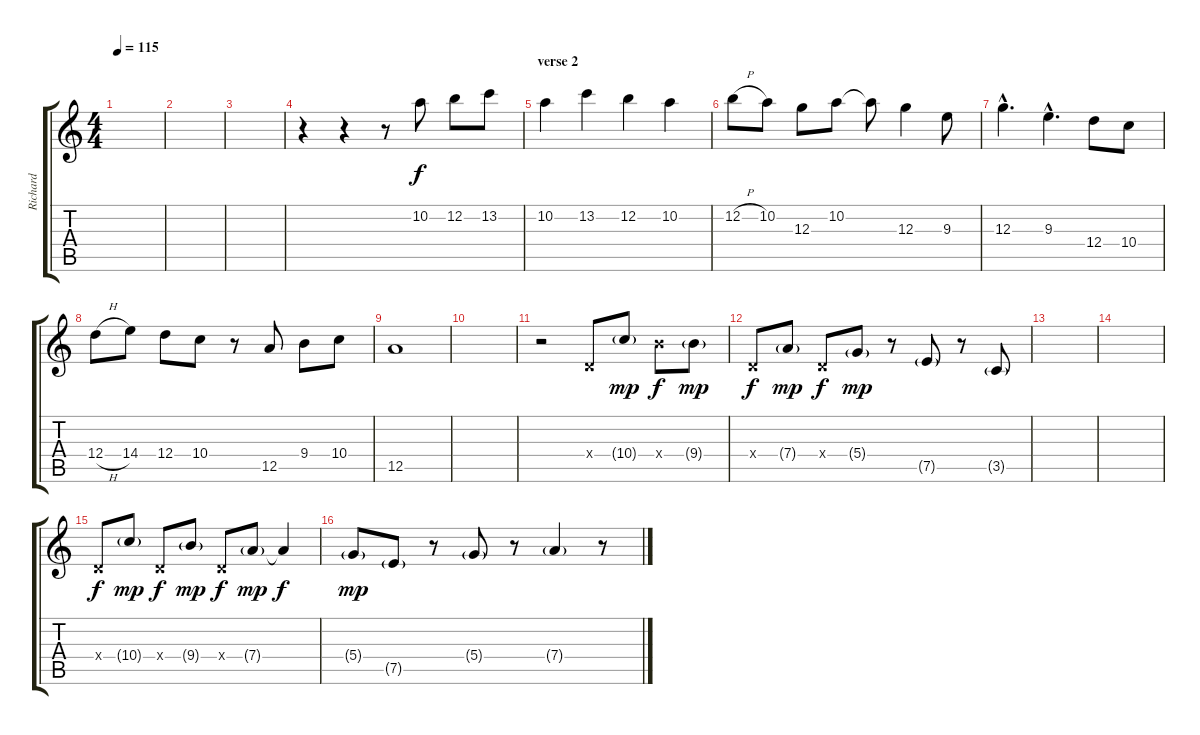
\track ("Richard" "Richard") {instrument overdrivenguitar}
\staff {score tabs}
\tuning (E4 B3 G3 D3 A2 E2) {hide}
\ts (4 4)
\tempo 115
\clef g2
\ks c
|
|
|
r.4 r.4 r.8 10.2.8 12.2.8 13.2.8 |
\section ("" "verse 2")
10.2.4 13.2.4 12.2.4 10.2.4 |
12.2{h}.8 10.2.8 12.3.8 10.2.8 10.2{t}.8 12.3.4 9.3.8 |
12.3{hac}.4{d} 9.3{hac}.4{d} 12.4.8 10.4.8 |
12.4{h}.8 14.4.8 12.4.8 10.4.8 r.8 12.5.8 9.4.8 10.4.8 |
12.5.1{volume 3 instrument overdrivenguitar} |
|
r.2 0.4{x}.8{volume 10} 10.4{g}.8{dy mp} 9.4{x}.8{dy f} 9.4{g}.8{dy mp} |
0.4{x}.8{dy f} 7.4{g}.8{dy mp} 0.4{x}.8{dy f} 5.4{g}.8{dy mp} r.8 7.5{g}.8 r.8 3.5{g}.8 |
|
|
0.4{x}.8{dy f volume 12} 10.4{g}.8{dy mp} 0.4{x}.8{dy f} 9.4{g}.8{dy mp} 0.4{x}.8{dy f} 7.4{g}.8{dy mp} 7.4{t}.4{dy f} |
5.4{g}.8{dy mp} 7.5{g}.8 r.8 5.4{g}.8 r.8 7.4{g}.4 r.8
